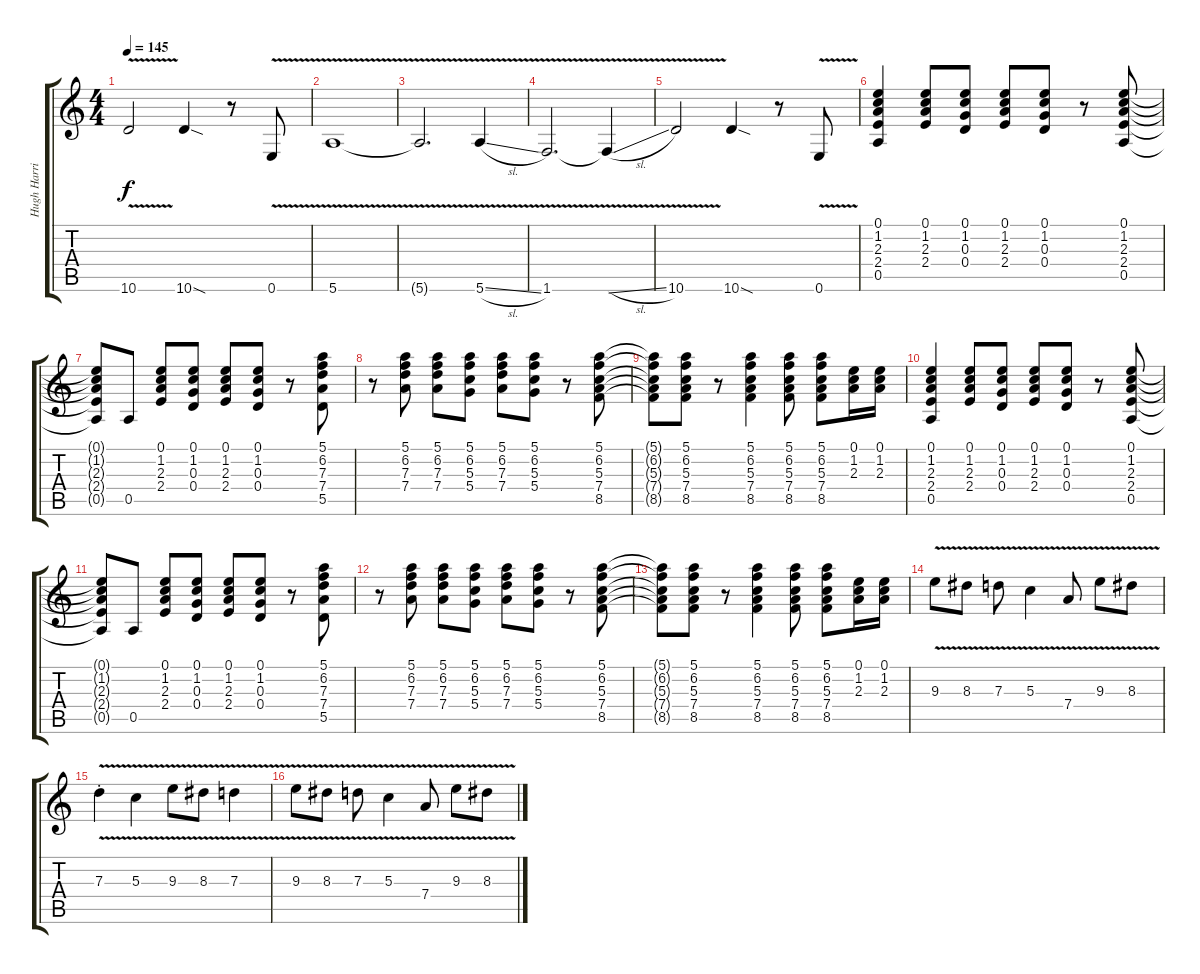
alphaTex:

\track ("Hugh Harris (Lead Guitar)" "Hugh Harri") {instrument overdrivenguitar}
\staff {score tabs}
\tuning (E4 B3 G3 D3 A2 E2) {hide}
\ts (4 4)
\tempo 145
\clef g2
\ks c
10.6{v}.2{dy f} 10.6{sod}.4 r.8 0.6{v}.8 |
5.6{v}.1{volume 13} |
5.6{t}.2{d} 5.6{v sl}.4 |
1.6{v}.2{d} 1.6{v sl t}.4 |
10.6{v}.2 10.6{sod}.4 r.8 0.6{v}.8 |
(0.1 1.2 2.3 2.4 0.5).4{instrument overdrivenguitar} (0.1 1.2 2.3 2.4).8 (0.1 1.2 0.3 0.4).8 (0.1 1.2 2.3 2.4).8 (0.1 1.2 0.3 0.4).8 r.8 (0.1 1.2 2.3 2.4 0.5).8 |
(0.1{t} 1.2{t} 2.3{t} 2.4{t} 0.5{t}).8 0.5.8 (0.1 1.2 2.3 2.4).8 (0.1 1.2 0.3 0.4).8 (0.1 1.2 2.3 2.4).8 (0.1 1.2 0.3 0.4).8 r.8 (5.1 6.2 7.3 7.4 5.5).8 |
r.8 (5.1 6.2 7.3 7.4).8 (5.1 6.2 7.3 7.4).8 (5.1 6.2 5.3 5.4).8 (5.1 6.2 7.3 7.4).8 (5.1 6.2 5.3 5.4).8 r.8 (5.1 6.2 5.3 7.4 8.5).8 |
(5.1{t} 6.2{t} 5.3{t} 7.4{t} 8.5{t}).8 (5.1 6.2 5.3 7.4 8.5).8 r.8 (5.1 6.2 5.3 7.4 8.5).4 (5.1 6.2 5.3 7.4 8.5).8 (5.1 6.2 5.3 7.4 8.5).8 (0.1 1.2 2.3).16 (0.1 1.2 2.3).16 |
(0.1 1.2 2.3 2.4 0.5).4{instrument overdrivenguitar} (0.1 1.2 2.3 2.4).8 (0.1 1.2 0.3 0.4).8 (0.1 1.2 2.3 2.4).8 (0.1 1.2 0.3 0.4).8 r.8 (0.1 1.2 2.3 2.4 0.5).8 |
(0.1{t} 1.2{t} 2.3{t} 2.4{t} 0.5{t}).8 0.5.8 (0.1 1.2 2.3 2.4).8 (0.1 1.2 0.3 0.4).8 (0.1 1.2 2.3 2.4).8 (0.1 1.2 0.3 0.4).8 r.8 (5.1 6.2 7.3 7.4 5.5).8 |
r.8 (5.1 6.2 7.3 7.4).8 (5.1 6.2 7.3 7.4).8 (5.1 6.2 5.3 5.4).8 (5.1 6.2 7.3 7.4).8 (5.1 6.2 5.3 5.4).8 r.8 (5.1 6.2 5.3 7.4 8.5).8 |
(5.1{t} 6.2{t} 5.3{t} 7.4{t} 8.5{t}).8 (5.1 6.2 5.3 7.4 8.5).8 r.8 (5.1 6.2 5.3 7.4 8.5).4 (5.1 6.2 5.3 7.4 8.5).8 (5.1 6.2 5.3 7.4 8.5).8 (0.1 1.2 2.3).16 (0.1 1.2 2.3).16 |
9.3{v}.8{volume 16} 8.3{v}.8 7.3{v}.8 5.3{v}.4 7.4{v}.8 9.3{v}.8 8.3{v}.8 |
7.3{v st}.4 5.3{v}.4 9.3{v}.8 8.3{v}.8 7.3{v}.4 |
9.3{v}.8 8.3{v}.8 7.3{v}.8 5.3{v}.4 7.4{v}.8 9.3{v}.8 8.3{v}.8
